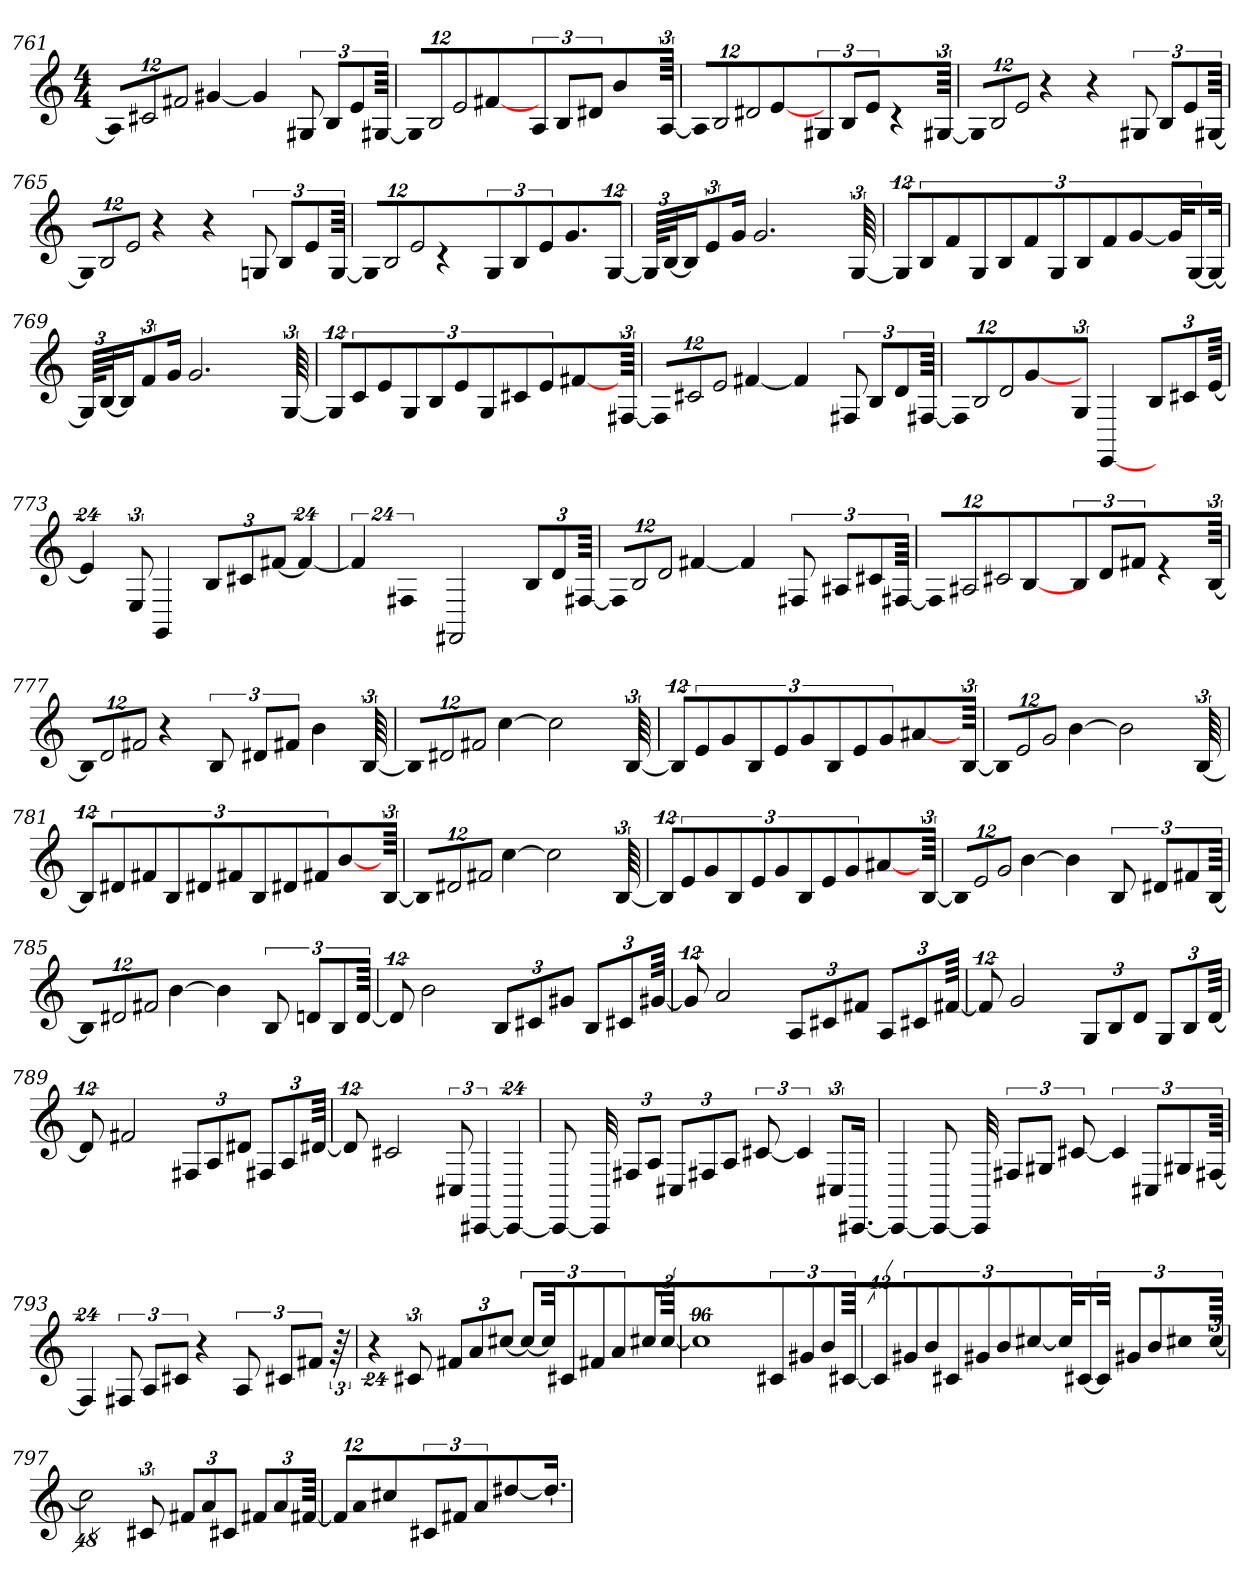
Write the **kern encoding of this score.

**kern
*part1
*staff1
*clefG2
*M4/4
=761
96%7A/L]
12c#X/
12f#X/J
[4g#X
4g#]
12G#X
12B/L
12e/
[96G#X/Jkkk
=762
96%7G#/L]
12B/
12e/J
[4f#X
12A/J
12B/L
12d#X/J
4b
[96A
=763
96%7A/L]
12B/
12d#X/J
[4e
12G#X/J
12B/L
12e/J
4r
[96G#X
=764
96%7G#/L]
12B/
12e/J
4r
4r
12G#X
12B/L
12e/
[96G#X/Jkkk
=765
96%7G#/L]
12B/
12e/J
4r
4r
12Gn
12B/L
12e/
[96G/Jkkk
=766
96%7G/L]
12B/
12e/J
4r
12G
12B/L
12e/
8.g/J
[96%7GJ
=767
96G/KLLL]
[48B/J
16B/J]
12e/
16g/Jk
2.g
[96G
=768
96%7G/L]
12B/
12f/
12G/J
12B/L
12f/
12G/J
12B/L
12f/J
[6g
48g/KKL]
[24G/J
32G/J_
=769
96G/KLLL]
[48B/J
16B/J]
12f/
16g/Jk
2.g
[96G
=770
96%7G/L]
12c/
12e/
12G/J
12B/L
12e/
12G/J
12c#X/L
12e/J
[4f#X
[96F#X/Jkkk
=771
96%7F#/L]
12c#X/
12e/J
[4f#X
4f#]
12F#X
12B/L
12d/
[96F#X/Jkkk
=772
96%7F#/L]
12B/
12d/J
[4g
12G/J
[4EE
12B/L
12c#X/
[96e/Jkkk
=773
96%23e]
12E
4GG
12B/L
12c#X/
[12f#X/J
96%17f#_
=774
96%23f#]
12F#X
2FF#X
12B/L
12d/
[96F#X/Jkkk
=775
96%7F#/L]
12B/
12d/J
[4f#X
4f#]
12F#X
12A#X/L
12c#X/
[96F#X/Jkkk
=776
96%7F#/L]
12A#X/
12c#X/J
[4B
12B/J
12d/L
12f#X/J
4r
[96B
=777
96%7B/L]
12d/
12f#X/J
4r
12B
12d#X/L
12f#X/J
4b
[96B
=778
96%7B/L]
12d#X/
12f#X/J
[4cc
2cc]
[96B
=779
96%7B/L]
12e/
12g/
12B/J
12e/L
12g/
12B/J
12e/L
12g/J
[4a#X
[96B/Jkkk
=780
96%7B/L]
12e/
12g/J
[4b
2b]
[96B
=781
96%7B/L]
12d#X/
12f#X/
12B/J
12d#X/L
12f#X/
12B/J
12d#X/L
12f#X/J
[4b
[96B/Jkkk
=782
96%7B/L]
12d#X/
12f#X/J
[4cc
2cc]
[96B
=783
96%7B/L]
12e/
12g/
12B/J
12e/L
12g/
12B/J
12e/L
12g/J
[4a#X
[96B/Jkkk
=784
96%7B/L]
12e/
12g/J
[4b
4b]
12B
12d#X/L
12f#X/
[96B/Jkkk
=785
96%7B/L]
12d#X/
12f#X/J
[4b
4b]
12B
12dn/L
12B/
[96d/Jkkk
=786
96%7d]
2b
12B/L
12c#X/
12g#X/J
12B/L
12c#X/
[96g#X/Jkkk
=787
96%7g#]
2a
12A/L
12c#X/
12f#X/J
12A/L
12c#X/
[96f#X/Jkkk
=788
96%7f#]
2g
12G/L
12B/
12d/J
12G/L
12B/
[96d/Jkkk
=789
96%7d]
2f#X
12F#X/L
12A/
12d#X/J
12F#X/L
12A/
[96d#X/Jkkk
=790
96%7d#]
2c#X
12C#X
[6CC#X
96%17CC#_
=791
8CC#_
32CC#]
12F#X/L
12A/J
12C#X/L
12F#X/
12A/J
[12c#X
6c#]
12C#X/L
[16.CC#X/Jk
=792
4CC#_
8CC#_
32CC#]
12F#X/L
12G#X/J
[12c#X
6c#]
12C#X/L
12G#X/
[96F#X/Jkkk
=793
96%23F#]
12F#X
12A/L
12c#X/J
4r
12A
12c#X/L
12f#X/J
96r
=794
96%23r
12c#X
12f#X/L
12a/
[12cc#X/J
12cc#/L_
48cc#/L]
12c#X/J
12f#X/L
12a/
16cc#X/L
[96cc#/JJkk
=795
96%71cc#]
12c#X
12g#X/L
12b/
[96c#X/Jkkk
=796
96%7c#/L]
12g#X/
12b/
12c#X/J
12g#X/L
12b/J
[6cc#X
48cc#/KKL]
[16c#X/J
48c#/J]
12g#X/L
12b/
16cc#X/L
[96cc#/JJkk
=797
96%47cc#]
12c#X
12f#X/L
12a/
12c#X/J
12f#X/L
12a/
[96f#X/Jkkk
=798
96%7f#/L]
12a/J
4cc#X
12c#X/L
12f#X/J
12a
[4dd#X
16.dd#_
=
*-
